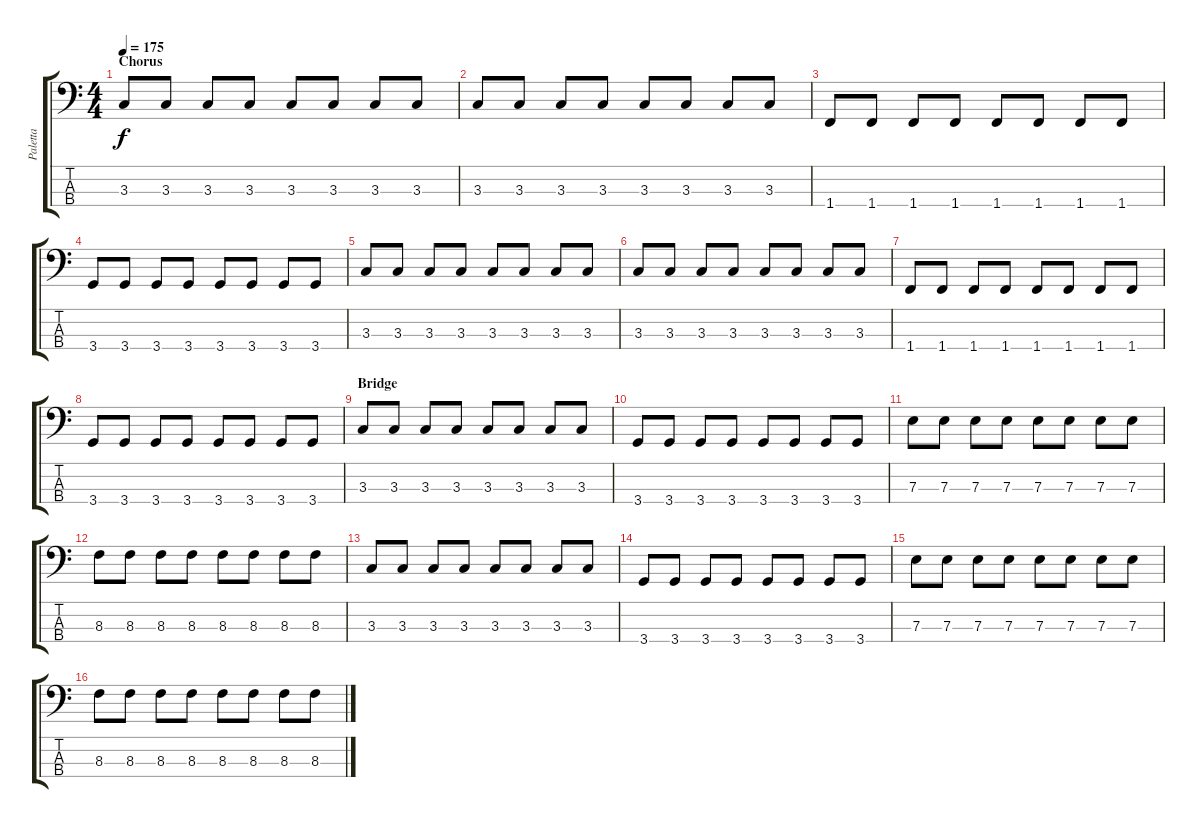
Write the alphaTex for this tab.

\track ("Paletta" "Paletta") {instrument electricbassfinger}
\staff {score tabs}
\tuning (G2 D2 A1 E1) {hide}
\ts (4 4)
\section ("" "Chorus")
\tempo 175
\clef f4
\ks c
3.3.8{dy f} 3.3.8 3.3.8 3.3.8 3.3.8 3.3.8 3.3.8 3.3.8 |
3.3.8 3.3.8 3.3.8 3.3.8 3.3.8 3.3.8 3.3.8 3.3.8 |
1.4.8 1.4.8 1.4.8 1.4.8 1.4.8 1.4.8 1.4.8 1.4.8 |
3.4.8 3.4.8 3.4.8 3.4.8 3.4.8 3.4.8 3.4.8 3.4.8 |
3.3.8 3.3.8 3.3.8 3.3.8 3.3.8 3.3.8 3.3.8 3.3.8 |
3.3.8 3.3.8 3.3.8 3.3.8 3.3.8 3.3.8 3.3.8 3.3.8 |
1.4.8 1.4.8 1.4.8 1.4.8 1.4.8 1.4.8 1.4.8 1.4.8 |
3.4.8 3.4.8 3.4.8 3.4.8 3.4.8 3.4.8 3.4.8 3.4.8 |
\section ("" "Bridge")
3.3.8 3.3.8 3.3.8 3.3.8 3.3.8 3.3.8 3.3.8 3.3.8 |
3.4.8 3.4.8 3.4.8 3.4.8 3.4.8 3.4.8 3.4.8 3.4.8 |
7.3.8 7.3.8 7.3.8 7.3.8 7.3.8 7.3.8 7.3.8 7.3.8 |
8.3.8 8.3.8 8.3.8 8.3.8 8.3.8 8.3.8 8.3.8 8.3.8 |
3.3.8 3.3.8 3.3.8 3.3.8 3.3.8 3.3.8 3.3.8 3.3.8 |
3.4.8 3.4.8 3.4.8 3.4.8 3.4.8 3.4.8 3.4.8 3.4.8 |
7.3.8 7.3.8 7.3.8 7.3.8 7.3.8 7.3.8 7.3.8 7.3.8 |
8.3.8 8.3.8 8.3.8 8.3.8 8.3.8 8.3.8 8.3.8 8.3.8
